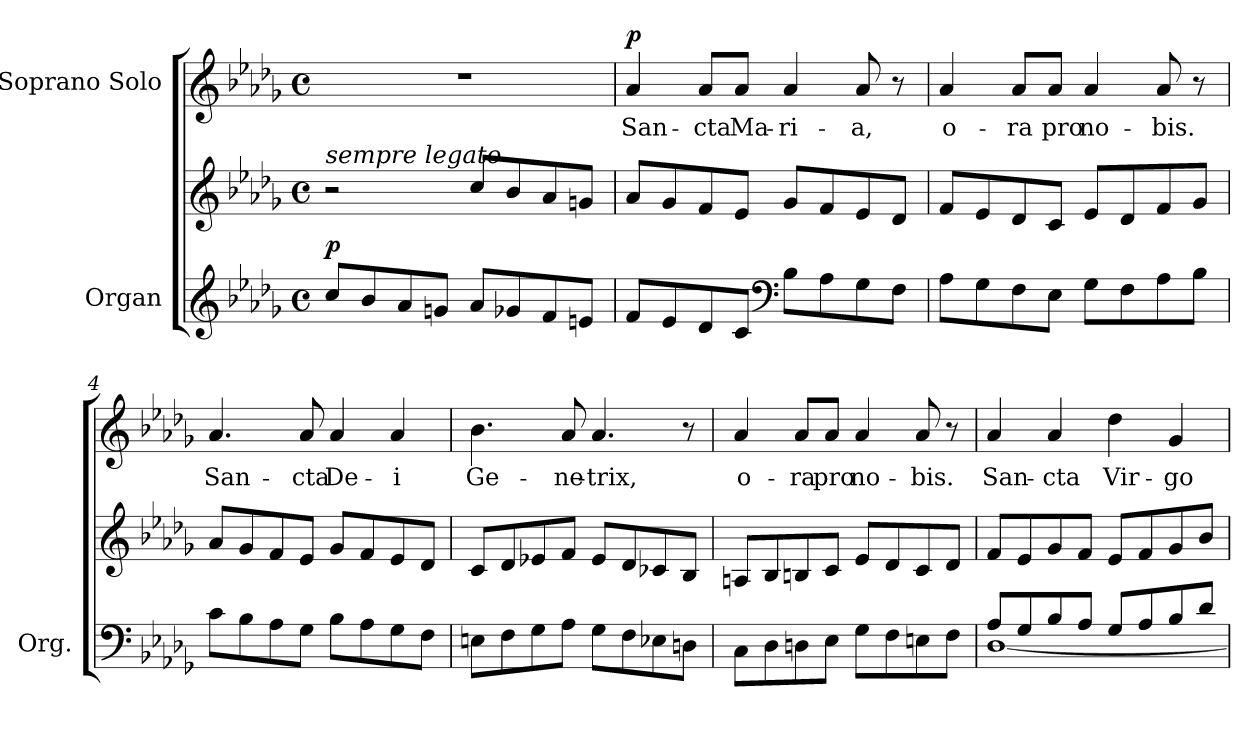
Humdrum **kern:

**kern	**kern	**dynam	**kern	**text	**dynam
*part2	*part2	*part2	*part1	*part1	*part1
*staff3	*staff2	*staff2/3	*staff1	*staff1	*staff1
*I"Organ	*	*	*I"Soprano Solo	*	*
*I'Org.	*	*	*	*	*
!!LO:PB:g=z
*clefG2	*clefG2	*	*clefG2	*	*
*k[b-e-a-d-g-]	*k[b-e-a-d-g-]	*	*k[b-e-a-d-g-]	*	*
*D-:	*D-:	*	*D-:	*	*
*M4/4	*M4/4	*	*M4/4	*	*
*met(c)	*met(c)	*	*met(c)	*	*
*MM100	*MM100	*	*MM100	*	*
=1	=1	=1	=1	=1	=1
!	!LO:TX:a:i:t=sempre legato	!	!	!	!
8cci/L	2r	p	1r	.	.
8b-i/	.	.	.	.	.
8a-i/	.	.	.	.	.
8gni/J	.	.	.	.	.
8a-i/L	8cci/L	.	.	.	.
8g-Xi/	8b-i/	.	.	.	.
8fi/	8a-i/	.	.	.	.
8eni/J	8gni/J	.	.	.	.
=2	=2	=2	=2	=2	=2
!	!	!	!	!LO:LY:b:color=#000000	!
8fi/L	8a-i/L	.	4a-i/	San-	p
8e-i/	8g-i/	.	.	.	.
!	!	!	!	!LO:LY:b:color=#000000	!
8d-i/	8fi/	.	8a-i/L	-cta	.
!	!	!	!	!LO:LY:b:color=#000000	!
8ci/J	8e-i/J	.	8a-i/J	Ma-	.
*clefF4	*	*	*	*	*
!	!	!	!	!LO:LY:b:color=#000000	!
8B-i\L	8g-i/L	.	4a-i/	-ri-	.
8A-i\	8fi/	.	.	.	.
!	!	!	!	!LO:LY:b:color=#000000	!
8G-i\	8e-i/	.	8a-i/	-a,	.
8Fi\J	8d-i/J	.	8r	.	.
=3	=3	=3	=3	=3	=3
!	!	!	!	!LO:LY:b:color=#000000	!
8A-i\L	8fi/L	.	4a-i/	o-	.
8G-i\	8e-i/	.	.	.	.
!	!	!	!	!LO:LY:b:color=#000000	!
8Fi\	8d-i/	.	8a-i/L	-ra	.
!	!	!	!	!LO:LY:b:color=#000000	!
8E-i\J	8ci/J	.	8a-i/J	pro	.
!	!	!	!	!LO:LY:b:color=#000000	!
8G-i\L	8e-i/L	.	4a-i/	no-	.
8Fi\	8d-i/	.	.	.	.
!	!	!	!	!LO:LY:b:color=#000000	!
8A-i\	8fi/	.	8a-i/	-bis.	.
8B-i\J	8g-i/J	.	8r	.	.
=4	=4	=4	=4	=4	=4
!	!	!	!	!LO:LY:b:color=#000000	!
8ci\L	8a-i/L	.	4.a-i/	San-	.
8B-i\	8g-i/	.	.	.	.
8A-i\	8fi/	.	.	.	.
!	!	!	!	!LO:LY:b:color=#000000	!
8G-i\J	8e-i/J	.	8a-i/	-cta	.
!	!	!	!	!LO:LY:b:color=#000000	!
8B-i\L	8g-i/L	.	4a-i/	De-	.
8A-i\	8fi/	.	.	.	.
!	!	!	!	!LO:LY:b:color=#000000	!
8G-i\	8e-i/	.	4a-i/	-i	.
8Fi\J	8d-i/J	.	.	.	.
!!LO:LB:g=z
=5	=5	=5	=5	=5	=5
!	!	!	!	!LO:LY:b:color=#000000	!
8Eni\L	8ci/L	.	4.b-i\	Ge-	.
8Fi\	8d-i/	.	.	.	.
8G-i\	8e-Xi/	.	.	.	.
!	!	!	!	!LO:LY:b:color=#000000	!
8A-i\J	8fi/J	.	8a-i/	-ne-	.
!	!	!	!	!LO:LY:b:color=#000000	!
8G-i\L	8e-i/L	.	4.a-i/	-trix,	.
8Fi\	8d-i/	.	.	.	.
8E-Xi\	8c-Xi/	.	.	.	.
8Dni\J	8B-i/J	.	8r	.	.
=6	=6	=6	=6	=6	=6
!	!	!	!	!LO:LY:b:color=#000000	!
8Ci\L	8Ani/L	.	4a-i/	o-	.
8D-i\	8B-i/	.	.	.	.
!	!	!	!	!LO:LY:b:color=#000000	!
8Dni\	8Bni/	.	8a-i/L	-ra	.
!	!	!	!	!LO:LY:b:color=#000000	!
8E-i\J	8ci/J	.	8a-i/J	pro	.
!	!	!	!	!LO:LY:b:color=#000000	!
8G-i\L	8e-i/L	.	4a-i/	no-	.
8Fi\	8d-i/	.	.	.	.
!	!	!	!	!LO:LY:b:color=#000000	!
8Eni\	8ci/	.	8a-i/	-bis.	.
8Fi\J	8d-i/J	.	8r	.	.
=7	=7	=7	=7	=7	=7
*^	*	*	*	*	*
!	!	!	!	!	!LO:LY:b:color=#000000	!
8A-i/L	[1D-i	8fi/L	.	4a-i/	San-	.
8G-i/	.	8e-i/	.	.	.	.
!	!	!	!	!	!LO:LY:b:color=#000000	!
8B-i/	.	8g-i/	.	4a-i/	-cta	.
8A-i/J	.	8fi/J	.	.	.	.
!	!	!	!	!	!LO:LY:b:color=#000000	!
8G-i/L	.	8e-i/L	.	4dd-i\	Vir-	.
8A-i/	.	8fi/	.	.	.	.
!	!	!	!	!	!LO:LY:b:color=#000000	!
8B-i/	.	8g-i/	.	4g-i/	-go	.
8d-i/J	.	8b-i/J	.	.	.	.
*v	*v	*	*	*	*	*
=	=	=	=	=	=
*-	*-	*-	*-	*-	*-
